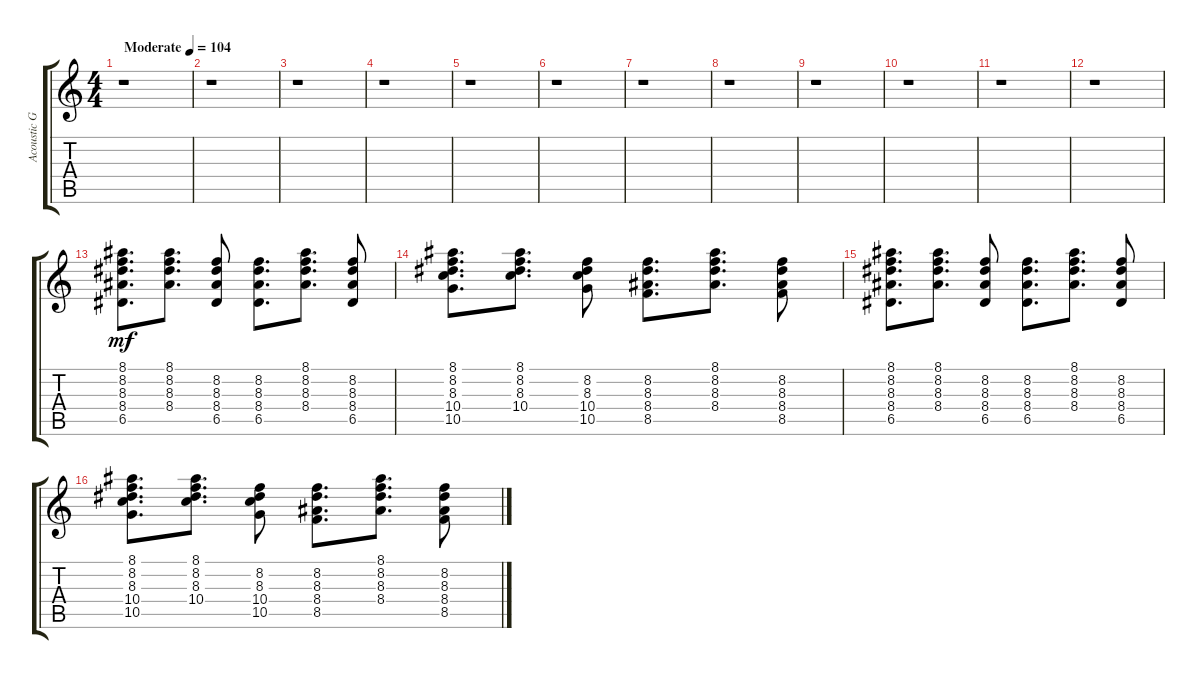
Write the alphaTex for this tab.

\track ("Acoustic Guitar" "Acoustic G") {instrument acousticguitarnylon}
\staff {score tabs}
\tuning (D4 A3 G3 D3 A2 D2) {hide}
\ts (4 4)
\tempo (104 "Moderate")
\clef g2
\ks c
r.1{dy mf instrument acousticguitarnylon} |
r.1 |
r.1 |
r.1 |
r.1 |
r.1 |
r.1 |
r.1 |
r.1 |
r.1 |
r.1 |
r.1 |
(8.1 8.2 8.3 8.4 6.5).8{d} (8.1 8.2 8.3 8.4).8{d} (8.2 8.3 8.4 6.5).8 (8.2 8.3 8.4 6.5).8{d} (8.1 8.2 8.3 8.4).8{d} (8.2 8.3 8.4 6.5).8 |
(8.1 8.2 8.3 10.4 10.5).8{d} (8.1 8.2 8.3 10.4).8{d} (8.2 8.3 10.4 10.5).8 (8.2 8.3 8.4 8.5).8{d} (8.1 8.2 8.3 8.4).8{d} (8.2 8.3 8.4 8.5).8 |
(8.1 8.2 8.3 8.4 6.5).8{d} (8.1 8.2 8.3 8.4).8{d} (8.2 8.3 8.4 6.5).8 (8.2 8.3 8.4 6.5).8{d} (8.1 8.2 8.3 8.4).8{d} (8.2 8.3 8.4 6.5).8 |
(8.1 8.2 8.3 10.4 10.5).8{d} (8.1 8.2 8.3 10.4).8{d} (8.2 8.3 10.4 10.5).8 (8.2 8.3 8.4 8.5).8{d} (8.1 8.2 8.3 8.4).8{d} (8.2 8.3 8.4 8.5).8
